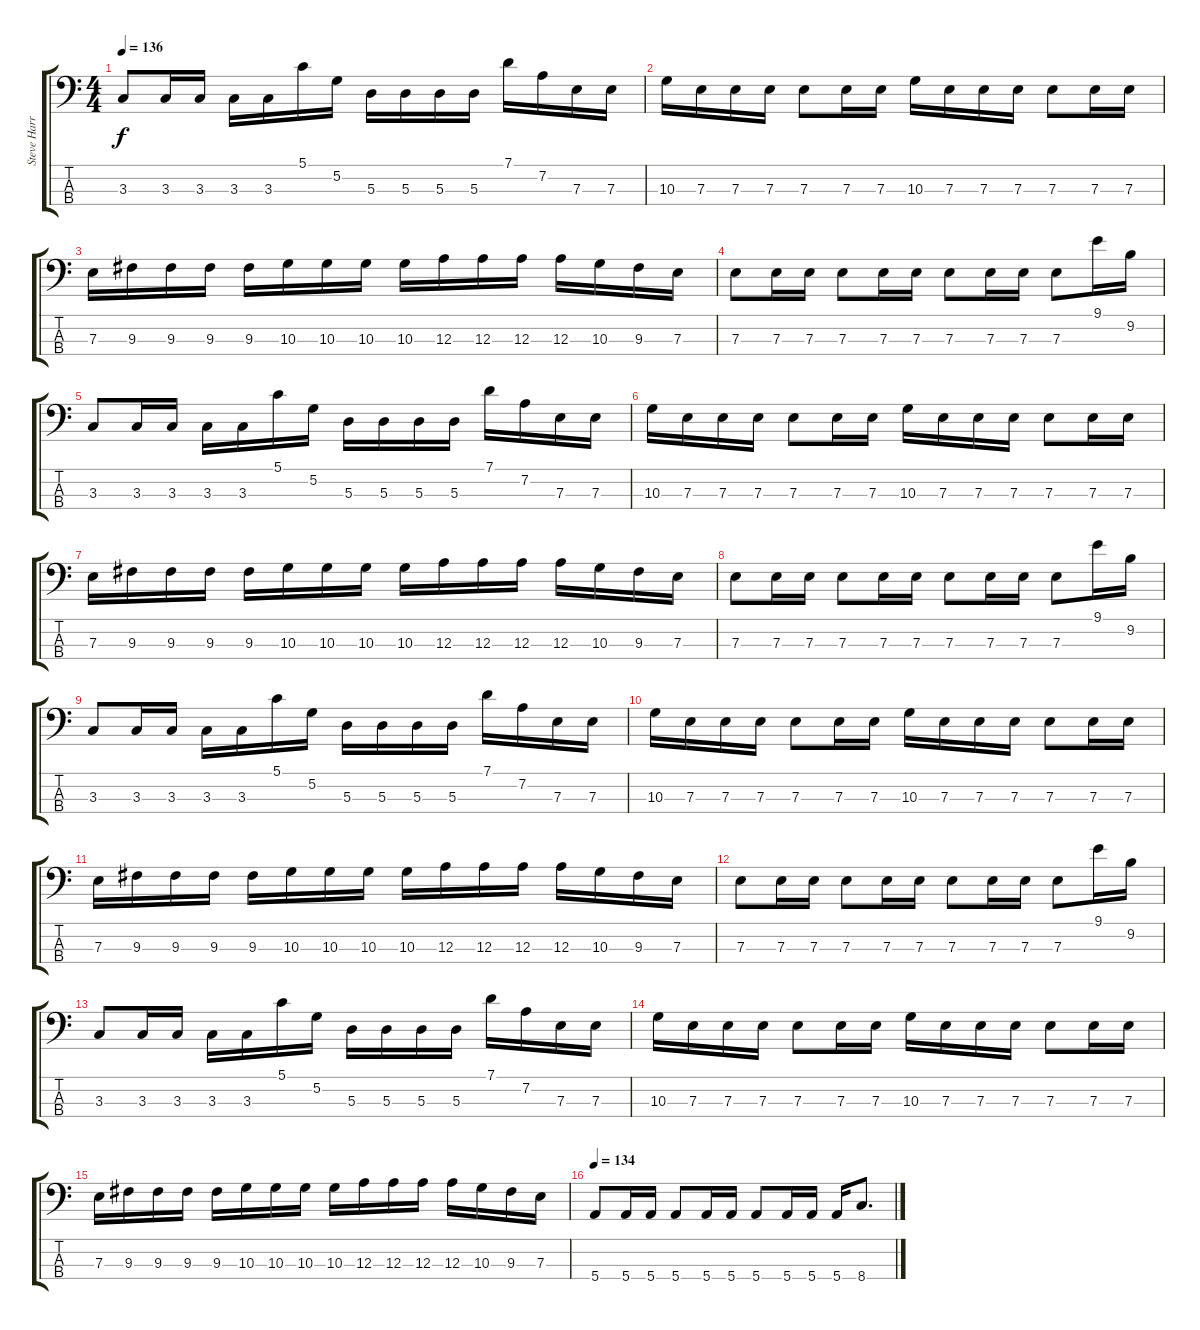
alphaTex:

\track ("Steve Harris" "Steve Harr") {instrument electricbassfinger}
\staff {score tabs}
\tuning (G2 D2 A1 E1) {hide}
\ts (4 4)
\tempo 136
\clef f4
\ks c
3.3.8{dy f} 3.3.16 3.3.16 3.3.16 3.3.16 5.1.16 5.2.16 5.3.16 5.3.16 5.3.16 5.3.16 7.1.16 7.2.16 7.3.16 7.3.16 |
10.3.16 7.3.16 7.3.16 7.3.16 7.3.8 7.3.16 7.3.16 10.3.16 7.3.16 7.3.16 7.3.16 7.3.8 7.3.16 7.3.16 |
7.3.16 9.3.16 9.3.16 9.3.16 9.3.16 10.3.16 10.3.16 10.3.16 10.3.16 12.3.16 12.3.16 12.3.16 12.3.16 10.3.16 9.3.16 7.3.16 |
7.3.8 7.3.16 7.3.16 7.3.8 7.3.16 7.3.16 7.3.8 7.3.16 7.3.16 7.3.8 9.1.16 9.2.16 |
3.3.8 3.3.16 3.3.16 3.3.16 3.3.16 5.1.16 5.2.16 5.3.16 5.3.16 5.3.16 5.3.16 7.1.16 7.2.16 7.3.16 7.3.16 |
10.3.16 7.3.16 7.3.16 7.3.16 7.3.8 7.3.16 7.3.16 10.3.16 7.3.16 7.3.16 7.3.16 7.3.8 7.3.16 7.3.16 |
7.3.16 9.3.16 9.3.16 9.3.16 9.3.16 10.3.16 10.3.16 10.3.16 10.3.16 12.3.16 12.3.16 12.3.16 12.3.16 10.3.16 9.3.16 7.3.16 |
7.3.8 7.3.16 7.3.16 7.3.8 7.3.16 7.3.16 7.3.8 7.3.16 7.3.16 7.3.8 9.1.16 9.2.16 |
3.3.8 3.3.16 3.3.16 3.3.16 3.3.16 5.1.16 5.2.16 5.3.16 5.3.16 5.3.16 5.3.16 7.1.16 7.2.16 7.3.16 7.3.16 |
10.3.16 7.3.16 7.3.16 7.3.16 7.3.8 7.3.16 7.3.16 10.3.16 7.3.16 7.3.16 7.3.16 7.3.8 7.3.16 7.3.16 |
7.3.16 9.3.16 9.3.16 9.3.16 9.3.16 10.3.16 10.3.16 10.3.16 10.3.16 12.3.16 12.3.16 12.3.16 12.3.16 10.3.16 9.3.16 7.3.16 |
7.3.8 7.3.16 7.3.16 7.3.8 7.3.16 7.3.16 7.3.8 7.3.16 7.3.16 7.3.8 9.1.16 9.2.16 |
3.3.8 3.3.16 3.3.16 3.3.16 3.3.16 5.1.16 5.2.16 5.3.16 5.3.16 5.3.16 5.3.16 7.1.16 7.2.16 7.3.16 7.3.16 |
10.3.16 7.3.16 7.3.16 7.3.16 7.3.8 7.3.16 7.3.16 10.3.16 7.3.16 7.3.16 7.3.16 7.3.8 7.3.16 7.3.16 |
7.3.16 9.3.16 9.3.16 9.3.16 9.3.16 10.3.16 10.3.16 10.3.16 10.3.16 12.3.16 12.3.16 12.3.16 12.3.16 10.3.16 9.3.16 7.3.16 |
\tempo 134
5.4.8 5.4.16 5.4.16 5.4.8 5.4.16 5.4.16 5.4.8 5.4.16 5.4.16 5.4.16 8.4.8{d}
